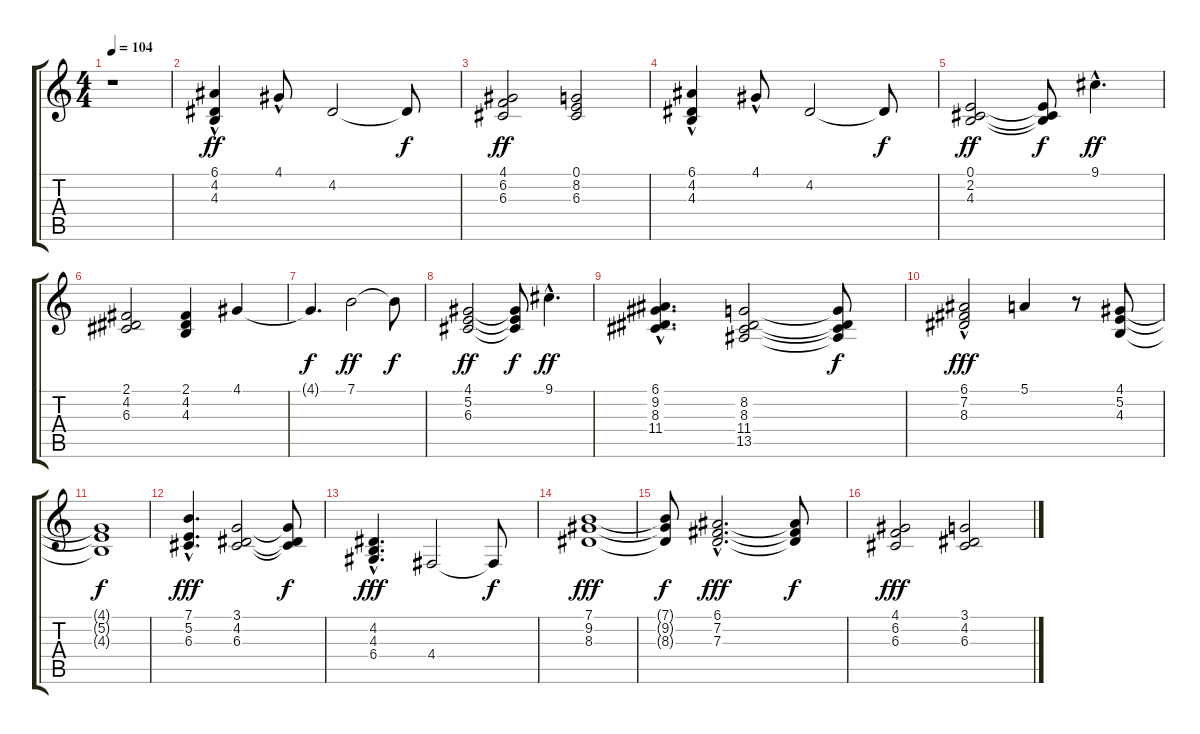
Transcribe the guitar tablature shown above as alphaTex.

\track "" {instrument electricpiano2}
\staff {score tabs}
\tuning (E4 B3 G3 D3 A2 E2) {hide}
\ts (4 4)
\tempo 104
\clef g2
\ks c
r.1{dy fff} |
(6.1 4.2{hac} 4.3).4{dy ff} 4.1{hac}.8 4.2.2 4.2{t}.8{dy f} |
(4.1 6.2 6.3).2{dy ff} (0.1 8.2 6.3).2 |
(6.1 4.2{hac} 4.3).4 4.1{hac}.8 4.2.2 4.2{t}.8{dy f} |
(0.1 2.2 4.3).2{dy ff} (0.1{t} 2.2{t} 4.3{t}).8{dy f} 9.1{hac}.4{d dy ff} |
(2.1 4.2 6.3).2 (2.1 4.2 4.3).4 4.1.4 |
4.1{t}.4{d dy f} 7.1.2{dy ff} 7.1{t}.8{dy f} |
(4.1 5.2 6.3).2{dy ff} (4.1{t} 5.2{t} 6.3{t}).8{dy f} 9.1{hac}.4{d dy ff} |
(6.1{hac} 9.2{hac} 8.3{hac} 11.4{hac}).4{d} (8.2 8.3 11.4 13.5).2 (8.2{t} 8.3{t} 11.4{t} 13.5{t}).8{dy f} |
(6.1 7.2{hac} 8.3{hac}).2{dy fff} 5.1.4 r.8 (4.1 5.2 4.3).8 |
(4.1{t} 5.2{t} 4.3{t}).1{dy f} |
(7.1{hac} 5.2{hac} 6.3{hac}).4{d dy fff} (3.1 4.2 6.3).2 (3.1{t} 4.2{t} 6.3{t}).8{dy f} |
(4.2 4.3 6.4{hac}).4{d dy fff} 4.4.2 4.4{t}.8{dy f} |
(7.1 9.2 8.3).1{dy fff} |
(7.1{t} 9.2{t} 8.3{t}).8{dy f} (6.1{hac} 7.2{hac} 7.3{hac}).2{d dy fff} (6.1{t} 7.2{t} 7.3{t}).8{dy f} |
(4.1 6.2 6.3).2{dy fff} (3.1 4.2 6.3).2
